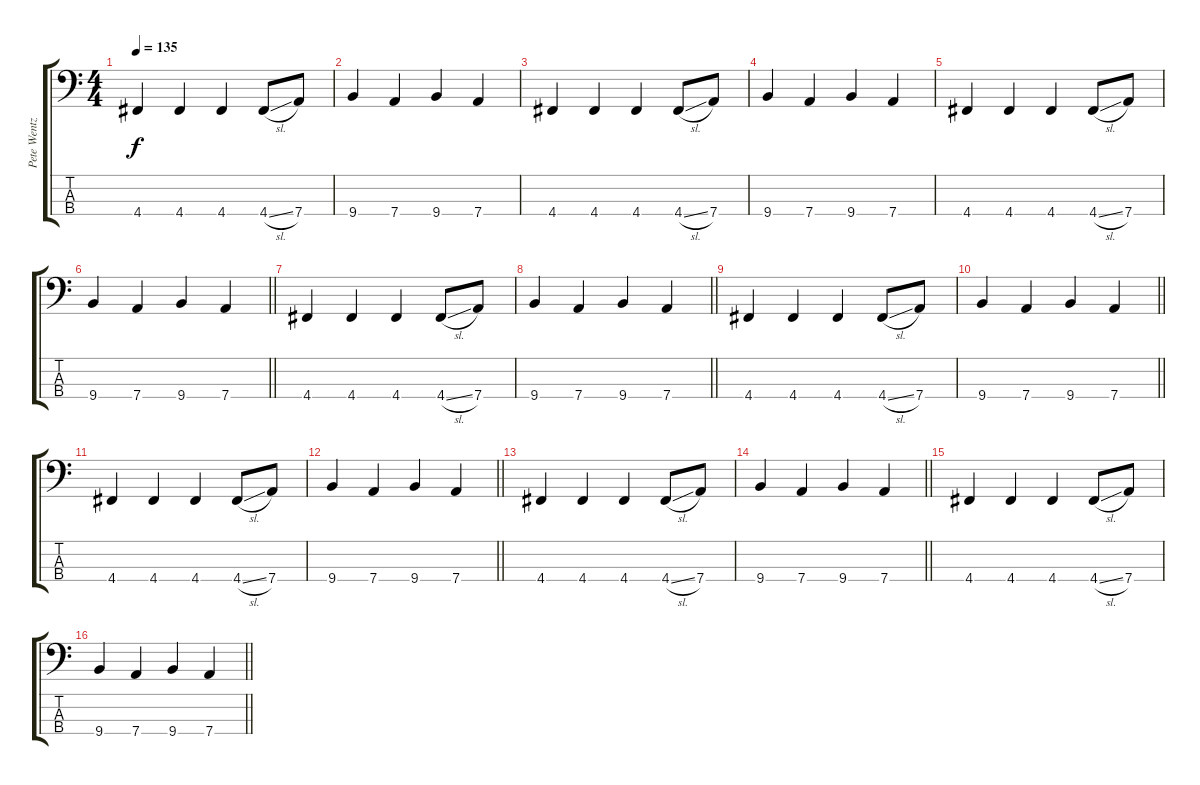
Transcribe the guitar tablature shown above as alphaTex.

\track ("Pete Wentz" "Pete Wentz") {instrument electricbassfinger}
\staff {score tabs}
\tuning (G2 D2 A1 D1) {hide}
\ts (4 4)
\tempo 135
\clef f4
\ks c
4.4.4{dy f} 4.4.4 4.4.4 4.4{sl}.8 7.4.8 |
9.4.4 7.4.4 9.4.4 7.4.4 |
4.4.4 4.4.4 4.4.4 4.4{sl}.8 7.4.8 |
9.4.4 7.4.4 9.4.4 7.4.4 |
4.4.4 4.4.4 4.4.4 4.4{sl}.8 7.4.8 |
\barLineRight lightlight
9.4.4 7.4.4 9.4.4 7.4.4 |
4.4.4 4.4.4 4.4.4 4.4{sl}.8 7.4.8 |
\barLineRight lightlight
9.4.4 7.4.4 9.4.4 7.4.4 |
4.4.4 4.4.4 4.4.4 4.4{sl}.8 7.4.8 |
\barLineRight lightlight
9.4.4 7.4.4 9.4.4 7.4.4 |
4.4.4 4.4.4 4.4.4 4.4{sl}.8 7.4.8 |
\barLineRight lightlight
9.4.4 7.4.4 9.4.4 7.4.4 |
4.4.4 4.4.4 4.4.4 4.4{sl}.8 7.4.8 |
\barLineRight lightlight
9.4.4 7.4.4 9.4.4 7.4.4 |
4.4.4 4.4.4 4.4.4 4.4{sl}.8 7.4.8 |
\barLineRight lightlight
9.4.4 7.4.4 9.4.4 7.4.4
